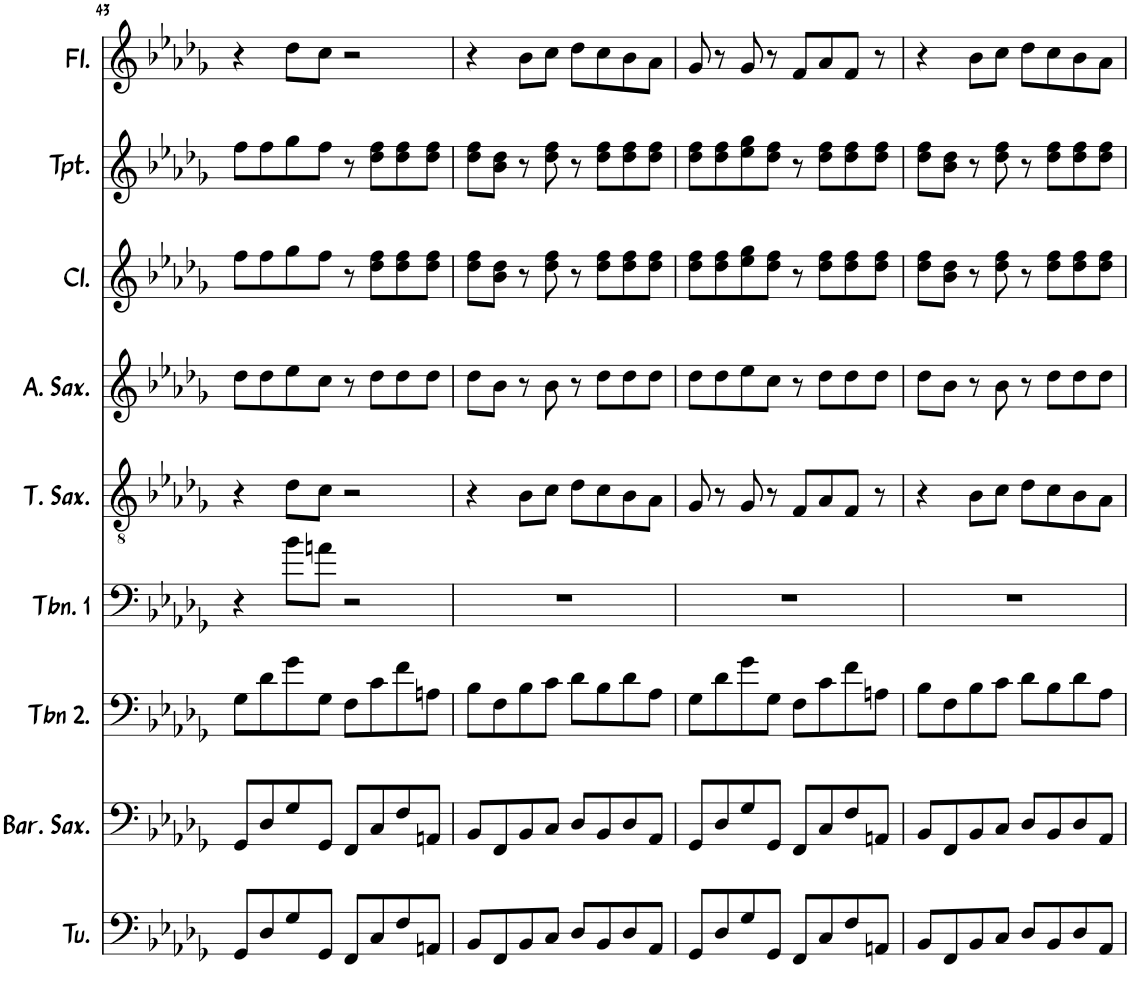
**kern	**kern	**kern	**kern	**kern	**kern	**kern	**kern	**kern
*part9	*part8	*part7	*part6	*part5	*part4	*part3	*part2	*part1
*staff9	*staff8	*staff7	*staff6	*staff5	*staff4	*staff3	*staff2	*staff1
*I"Tuba	*I"Baritone Saxophone	*I"Trombone 2	*I"Trombone 1	*I"Tenor Saxophone	*I"Alto Saxophone	*I"Clarinet	*I"Trumpet	*I"Flute
*I'Tu.	*I'Bar. Sax.	*I'Tbn 2.	*I'Tbn. 1	*I'T. Sax.	*I'A. Sax.	*I'Cl.	*I'Tpt.	*I'Fl.
!!LO:PB:g=z
*clefF4	*clefF4	*clefF4	*clefF4	*clefGv2	*clefG2	*clefG2	*clefG2	*clefG2
*	*ITrd12c21	*	*	*ITrd8c14	*ITrd5c9	*ITrd1c2	*ITrd1c2	*
*k[b-e-a-d-g-]	*k[b-e-a-d-g-]	*k[b-e-a-d-g-]	*k[b-e-a-d-g-]	*k[b-e-a-d-g-]	*k[b-e-a-d-g-]	*k[b-e-a-d-g-]	*k[b-e-a-d-g-]	*k[b-e-a-d-g-]
*M4/4	*M4/4	*M4/4	*M4/4	*M4/4	*M4/4	*M4/4	*M4/4	*M4/4
=43	=43	=43	=43	=43	=43	=43	=43	=43
8GG-/L	8GG-/L	8G-\L	4r	4r	8dd-\L	8ff\L	8ff\L	4r
8D-/	8D-/	8d-\	.	.	8dd-\	8ff\	8ff\	.
8G-/	8G-/	8g-\	8b-\L	8d-\L	8ee-\	8gg-\	8gg-\	8dd-\L
8GG-/J	8GG-/J	8G-\J	8an\J	8c\J	8cc\J	8ff\J	8ff\J	8cc\J
8FF/L	8FF/L	8F\L	2r	2r	8r	8r	8r	2r
8C/	8C/	8c\	.	.	8dd-\L	8dd-\ 8ff\L	8dd-\ 8ff\L	.
8F/	8F/	8f\	.	.	8dd-\	8dd-\ 8ff\	8dd-\ 8ff\	.
8AAn/J	8AAn/J	8An\J	.	.	8dd-\J	8dd-\ 8ff\J	8dd-\ 8ff\J	.
=44	=44	=44	=44	=44	=44	=44	=44	=44
8BB-/L	8BB-/L	8B-\L	1r	4r	8dd-\L	8dd-\ 8ff\L	8dd-\ 8ff\L	4r
8FF/	8FF/	8F\	.	.	8b-\J	8b-\ 8dd-\J	8b-\ 8dd-\J	.
8BB-/	8BB-/	8B-\	.	8B-\L	8r	8r	8r	8b-\L
8C/J	8C/J	8c\J	.	8c\J	8b-\	8dd-\ 8ff\	8dd-\ 8ff\	8cc\J
8D-/L	8D-/L	8d-\L	.	8d-\L	8r	8r	8r	8dd-\L
8BB-/	8BB-/	8B-\	.	8c\	8dd-\L	8dd-\ 8ff\L	8dd-\ 8ff\L	8cc\
8D-/	8D-/	8d-\	.	8B-\	8dd-\	8dd-\ 8ff\	8dd-\ 8ff\	8b-\
8AA-/J	8AA-/J	8A-\J	.	8A-\J	8dd-\J	8dd-\ 8ff\J	8dd-\ 8ff\J	8a-\J
=45	=45	=45	=45	=45	=45	=45	=45	=45
8GG-/L	8GG-/L	8G-\L	1r	8G-/	8dd-\L	8dd-\ 8ff\L	8dd-\ 8ff\L	8g-/
8D-/	8D-/	8d-\	.	8r	8dd-\	8dd-\ 8ff\	8dd-\ 8ff\	8r
8G-/	8G-/	8g-\	.	8G-/	8ee-\	8ee-\ 8gg-\	8ee-\ 8gg-\	8g-/
8GG-/J	8GG-/J	8G-\J	.	8r	8cc\J	8dd-\ 8ff\J	8dd-\ 8ff\J	8r
8FF/L	8FF/L	8F\L	.	8F/L	8r	8r	8r	8f/L
8C/	8C/	8c\	.	8A-/	8dd-\L	8dd-\ 8ff\L	8dd-\ 8ff\L	8a-/
8F/	8F/	8f\	.	8F/J	8dd-\	8dd-\ 8ff\	8dd-\ 8ff\	8f/J
8AAn/J	8AAn/J	8An\J	.	8r	8dd-\J	8dd-\ 8ff\J	8dd-\ 8ff\J	8r
=46	=46	=46	=46	=46	=46	=46	=46	=46
8BB-/L	8BB-/L	8B-\L	1r	4r	8dd-\L	8dd-\ 8ff\L	8dd-\ 8ff\L	4r
8FF/	8FF/	8F\	.	.	8b-\J	8b-\ 8dd-\J	8b-\ 8dd-\J	.
8BB-/	8BB-/	8B-\	.	8B-\L	8r	8r	8r	8b-\L
8C/J	8C/J	8c\J	.	8c\J	8b-\	8dd-\ 8ff\	8dd-\ 8ff\	8cc\J
8D-/L	8D-/L	8d-\L	.	8d-\L	8r	8r	8r	8dd-\L
8BB-/	8BB-/	8B-\	.	8c\	8dd-\L	8dd-\ 8ff\L	8dd-\ 8ff\L	8cc\
8D-/	8D-/	8d-\	.	8B-\	8dd-\	8dd-\ 8ff\	8dd-\ 8ff\	8b-\
8AA-/J	8AA-/J	8A-\J	.	8A-\J	8dd-\J	8dd-\ 8ff\J	8dd-\ 8ff\J	8a-\J
=	=	=	=	=	=	=	=	=
*-	*-	*-	*-	*-	*-	*-	*-	*-
